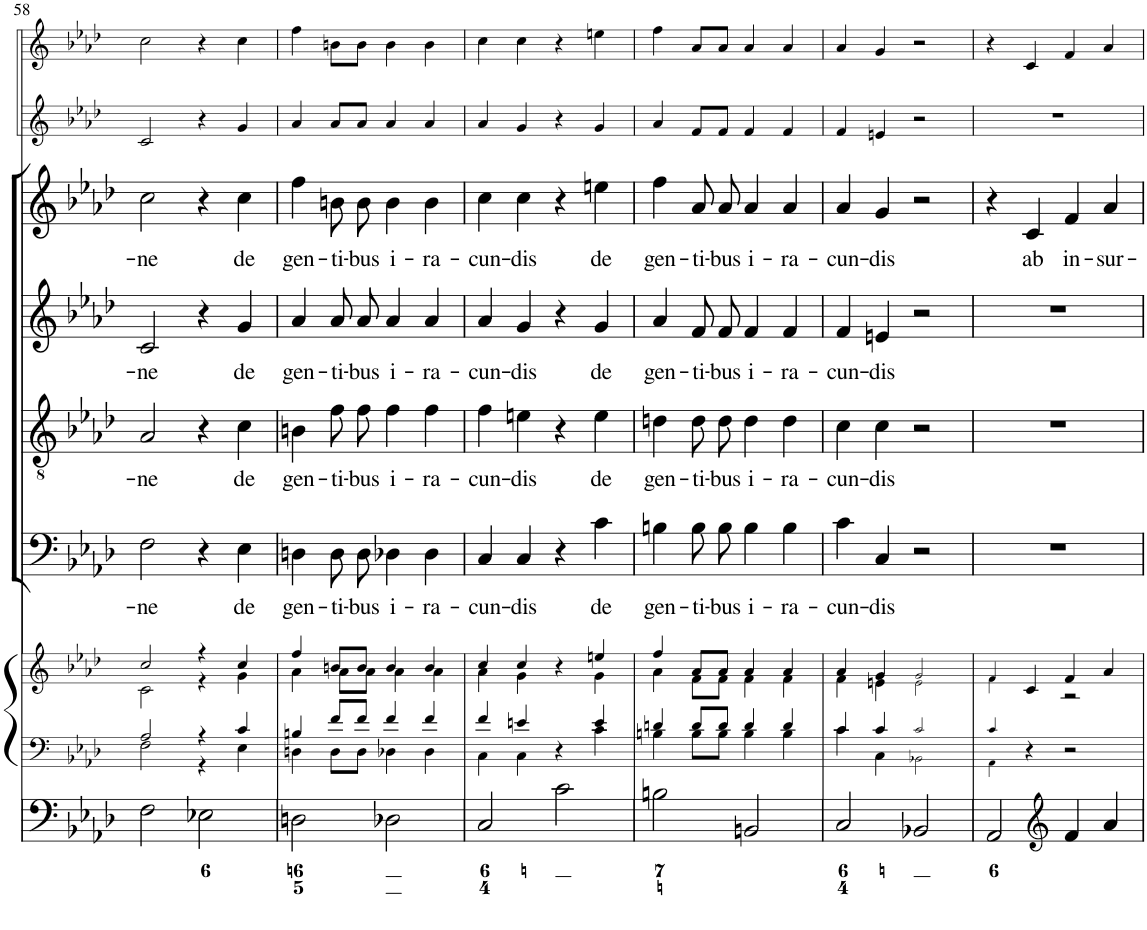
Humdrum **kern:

**kern	**kern	**kern	**kern	**text	**kern	**text	**kern	**text	**kern	**text	**kern	**kern
*part7	*part7	*part7	*part6	*part6	*part5	*part5	*part4	*part4	*part3	*part3	*part2	*part1
*staff9	*staff8	*staff7	*staff6	*staff6	*staff5	*staff5	*staff4	*staff4	*staff3	*staff3	*staff2	*staff1
*I"Organ	*	*	*I"Voice	*	*I"Tenor	*	*I"Alto	*	*I"Soprano	*	*I"Violin 2	*I"Violin 1  non obbl.
*	*	*	*	*	*	*	*	*	*	*	*I'Vln	*I'Vln
!!LO:PB:g=z
*clefF4	*clefF4	*clefG2	*clefF4	*	*clefGv2	*	*clefG2	*	*clefG2	*	*clefG2	*clefG2
*k[b-e-a-d-]	*k[b-e-a-d-]	*k[b-e-a-d-]	*k[b-e-a-d-]	*	*k[b-e-a-d-]	*	*k[b-e-a-d-]	*	*k[b-e-a-d-]	*	*k[b-e-a-d-]	*k[b-e-a-d-]
*M2/2	*M2/2	*M2/2	*M2/2	*	*M2/2	*	*M2/2	*	*M2/2	*	*M2/2	*M2/2
*met(c|)	*met(c|)	*met(c|)	*met(c|)	*	*met(c|)	*	*met(c|)	*	*met(c|)	*	*met(c|)	*met(c|)
=58	=58	=58	=58	=58	=58	=58	=58	=58	=58	=58	=58	=58
*	*^	*^	*	*	*	*	*	*	*	*	*	*
!	!	!	!	!	!	!LO:LY:b	!	!LO:LY:b	!	!LO:LY:b	!	!LO:LY:b	!	!
2F\	2A-/	2F\	2cc/	2c\	2F\	-ne	2A-/	-ne	2c/	-ne	2cc\	-ne	2c/	2cc\
2E-X\	4r	4r	4r	4r	4r	.	4r	.	4r	.	4r	.	4r	4r
!	!	!	!	!	!	!LO:LY:b	!	!LO:LY:b	!	!LO:LY:b	!	!LO:LY:b	!	!
.	4c/	4E-\	4cc/	4g\	4E-\	de	4c\	de	4g/	de	4cc\	de	4g/	4cc\
=59	=59	=59	=59	=59	=59	=59	=59	=59	=59	=59	=59	=59	=59	=59
!	!	!	!	!	!	!LO:LY:b	!	!LO:LY:b	!	!LO:LY:b	!	!LO:LY:b	!	!
2Dn\	4Bn/	4Dn\	4ff/	4a-\	4Dn\	gen-	4Bn\	gen-	4a-/	gen-	4ff\	gen-	4a-/	4ff\
!	!	!	!	!	!	!LO:LY:b	!	!LO:LY:b	!	!LO:LY:b	!	!LO:LY:b	!	!
.	8f/L	8D\L	8bn/L	8a-\L	8D\L	-ti-	8f\L	-ti-	8a-/L	-ti-	8bn\L	-ti-	8a-/L	8bn\L
!	!	!	!	!	!	!LO:LY:b	!	!LO:LY:b	!	!LO:LY:b	!	!LO:LY:b	!	!
.	8f/J	8D\J	8b/J	8a-\J	8D\J	-bus	8f\J	-bus	8a-/J	-bus	8b\J	-bus	8a-/J	8b\J
!	!	!	!	!	!	!LO:LY:b	!	!LO:LY:b	!	!LO:LY:b	!	!LO:LY:b	!	!
2D-X\	4f/	4D-X\	4b/	4a-\	4D-X\	i-	4f\	i-	4a-/	i-	4b\	i-	4a-/	4b\
!	!	!	!	!	!	!LO:LY:b	!	!LO:LY:b	!	!LO:LY:b	!	!LO:LY:b	!	!
.	4f/	4D-\	4b/	4a-\	4D-\	-ra-	4f\	-ra-	4a-/	-ra-	4b\	-ra-	4a-/	4b\
=60	=60	=60	=60	=60	=60	=60	=60	=60	=60	=60	=60	=60	=60	=60
!	!	!	!	!	!	!LO:LY:b	!	!LO:LY:b	!	!LO:LY:b	!	!LO:LY:b	!	!
2C/	4f/	4C\	4cc/	4a-\	4C/	-cun-	4f\	-cun-	4a-/	-cun-	4cc\	-cun-	4a-/	4cc\
!	!	!	!	!	!	!LO:LY:b	!	!LO:LY:b	!	!LO:LY:b	!	!LO:LY:b	!	!
.	4en/	4C\	4cc/	4g\	4C/	-dis	4en\	-dis	4g/	-dis	4cc\	-dis	4g/	4cc\
2c\	4r	4ryy	4r	4ryy	4r	.	4r	.	4r	.	4r	.	4r	4r
!	!	!	!	!	!	!LO:LY:b	!	!LO:LY:b	!	!LO:LY:b	!	!LO:LY:b	!	!
.	4e/	4c\	4een/	4g\	4c\	de	4e\	de	4g/	de	4een\	de	4g/	4een\
=61	=61	=61	=61	=61	=61	=61	=61	=61	=61	=61	=61	=61	=61	=61
!	!	!	!	!	!	!LO:LY:b	!	!LO:LY:b	!	!LO:LY:b	!	!LO:LY:b	!	!
2Bn\	4dn/	4Bn\	4ff/	4a-\	4Bn\	gen-	4dn\	gen-	4a-/	gen-	4ff\	gen-	4a-/	4ff\
!	!	!	!	!	!	!LO:LY:b	!	!LO:LY:b	!	!LO:LY:b	!	!LO:LY:b	!	!
.	8d/L	8B\L	8a-/L	8f\L	8B\L	-ti-	8d\L	-ti-	8f/L	-ti-	8a-/L	-ti-	8f/L	8a-/L
!	!	!	!	!	!	!LO:LY:b	!	!LO:LY:b	!	!LO:LY:b	!	!LO:LY:b	!	!
.	8d/J	8B\J	8a-/J	8f\J	8B\J	-bus	8d\J	-bus	8f/J	-bus	8a-/J	-bus	8f/J	8a-/J
!	!	!	!	!	!	!LO:LY:b	!	!LO:LY:b	!	!LO:LY:b	!	!LO:LY:b	!	!
2BBn/	4d/	4B\	4a-/	4f\	4B\	i-	4d\	i-	4f/	i-	4a-/	i-	4f/	4a-/
!	!	!	!	!	!	!LO:LY:b	!	!LO:LY:b	!	!LO:LY:b	!	!LO:LY:b	!	!
.	4d/	4B\	4a-/	4f\	4B\	-ra-	4d\	-ra-	4f/	-ra-	4a-/	-ra-	4f/	4a-/
=62	=62	=62	=62	=62	=62	=62	=62	=62	=62	=62	=62	=62	=62	=62
!	!	!	!	!	!	!LO:LY:b	!	!LO:LY:b	!	!LO:LY:b	!	!LO:LY:b	!	!
2C/	4c/	4c\	4a-/	4f\	4c\	-cun-	4c\	-cun-	4f/	-cun-	4a-/	-cun-	4f/	4a-/
!	!	!	!	!	!	!LO:LY:b	!	!LO:LY:b	!	!LO:LY:b	!	!LO:LY:b	!	!
.	4c/	4C\	4g/	4en\	4C/	-dis	4c\	-dis	4en/	-dis	4g/	-dis	4en/	4g/
2BB-X/	2c!/	2BB-X!\	2g!/	2e!\	2r	.	2r	.	2r	.	2r	.	2r	2r
=63	=63	=63	=63	=63	=63	=63	=63	=63	=63	=63	=63	=63	=63	=63
2AA-/	4c!/	4AA-!\	4f!/	4f!\	1r	.	1r	.	1r	.	4r	.	1r	4r
!	!	!	!	!	!	!	!	!	!	!	!	!LO:LY:b	!	!
.	4r	2.ryy	4c/	4ryy	.	.	.	.	.	.	4c/	ab	.	4c/
*clefG2	*	*	*	*	*	*	*	*	*	*	*	*	*	*
!	!	!	!	!	!	!	!	!	!	!	!	!LO:LY:b	!	!
4f/	2r	.	4f/	2r	.	.	.	.	.	.	4f/	in-	.	4f/
!	!	!	!	!	!	!	!	!	!	!	!	!LO:LY:b	!	!
4a-/	.	.	4a-/	.	.	.	.	.	.	.	4a-/	-sur-	.	4a-/
*	*v	*v	*	*	*	*	*	*	*	*	*	*	*	*
*	*	*v	*v	*	*	*	*	*	*	*	*	*	*
=	=	=	=	=	=	=	=	=	=	=	=	=
*-	*-	*-	*-	*-	*-	*-	*-	*-	*-	*-	*-	*-
